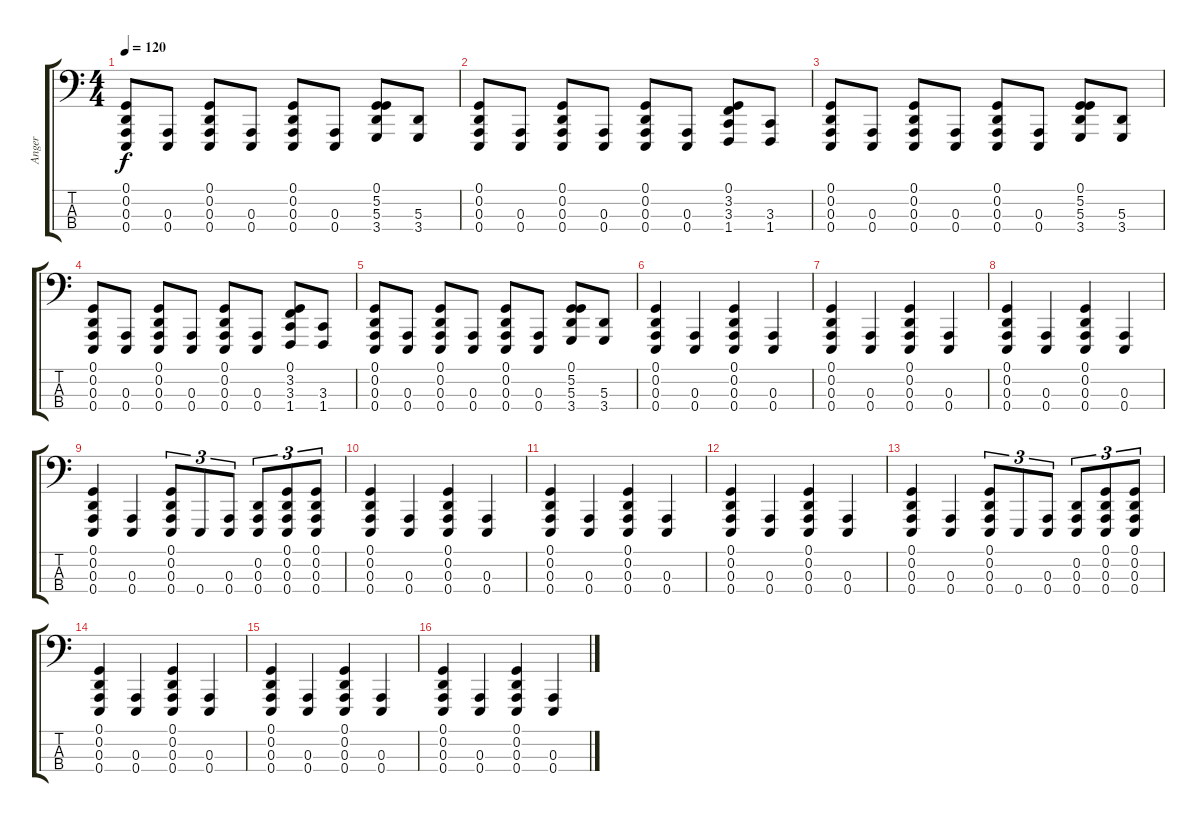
\track ("Anger" "Anger") {instrument timpani}
\staff {score tabs}
\tuning (G2 D2 A1 E1) {hide}
\ts (4 4)
\tempo 120
\clef f4
\ks c
(0.1 0.2 0.3 0.4).8{dy f} (0.3 0.4).8 (0.1 0.2 0.3 0.4).8 (0.3 0.4).8 (0.1 0.2 0.3 0.4).8 (0.3 0.4).8 (0.1 5.2 5.3 3.4).8 (5.3 3.4).8 |
(0.1 0.2 0.3 0.4).8 (0.3 0.4).8 (0.1 0.2 0.3 0.4).8 (0.3 0.4).8 (0.1 0.2 0.3 0.4).8 (0.3 0.4).8 (0.1 3.2 3.3 1.4).8 (3.3 1.4).8 |
(0.1 0.2 0.3 0.4).8 (0.3 0.4).8 (0.1 0.2 0.3 0.4).8 (0.3 0.4).8 (0.1 0.2 0.3 0.4).8 (0.3 0.4).8 (0.1 5.2 5.3 3.4).8 (5.3 3.4).8 |
(0.1 0.2 0.3 0.4).8 (0.3 0.4).8 (0.1 0.2 0.3 0.4).8 (0.3 0.4).8 (0.1 0.2 0.3 0.4).8 (0.3 0.4).8 (0.1 3.2 3.3 1.4).8 (3.3 1.4).8 |
(0.1 0.2 0.3 0.4).8 (0.3 0.4).8 (0.1 0.2 0.3 0.4).8 (0.3 0.4).8 (0.1 0.2 0.3 0.4).8 (0.3 0.4).8 (0.1 5.2 5.3 3.4).8 (5.3 3.4).8 |
(0.1 0.2 0.3 0.4).4 (0.3 0.4).4 (0.1 0.2 0.3 0.4).4 (0.3 0.4).4 |
(0.1 0.2 0.3 0.4).4 (0.3 0.4).4 (0.1 0.2 0.3 0.4).4 (0.3 0.4).4 |
(0.1 0.2 0.3 0.4).4 (0.3 0.4).4 (0.1 0.2 0.3 0.4).4 (0.3 0.4).4 |
(0.1 0.2 0.3 0.4).4 (0.3 0.4).4 (0.1 0.2 0.3 0.4).8{tu (3 2)} 0.4.8{tu (3 2)} (0.3 0.4).8{tu (3 2)} (0.2 0.3 0.4).8{tu (3 2)} (0.1 0.2 0.3 0.4).8{tu (3 2)} (0.1 0.2 0.3 0.4).8{tu (3 2)} |
(0.1 0.2 0.3 0.4).4 (0.3 0.4).4 (0.1 0.2 0.3 0.4).4 (0.3 0.4).4 |
(0.1 0.2 0.3 0.4).4 (0.3 0.4).4 (0.1 0.2 0.3 0.4).4 (0.3 0.4).4 |
(0.1 0.2 0.3 0.4).4 (0.3 0.4).4 (0.1 0.2 0.3 0.4).4 (0.3 0.4).4 |
(0.1 0.2 0.3 0.4).4 (0.3 0.4).4 (0.1 0.2 0.3 0.4).8{tu (3 2)} 0.4.8{tu (3 2)} (0.3 0.4).8{tu (3 2)} (0.2 0.3 0.4).8{tu (3 2)} (0.1 0.2 0.3 0.4).8{tu (3 2)} (0.1 0.2 0.3 0.4).8{tu (3 2)} |
(0.1 0.2 0.3 0.4).4 (0.3 0.4).4 (0.1 0.2 0.3 0.4).4 (0.3 0.4).4 |
(0.1 0.2 0.3 0.4).4 (0.3 0.4).4 (0.1 0.2 0.3 0.4).4 (0.3 0.4).4 |
(0.1 0.2 0.3 0.4).4 (0.3 0.4).4 (0.1 0.2 0.3 0.4).4 (0.3 0.4).4
